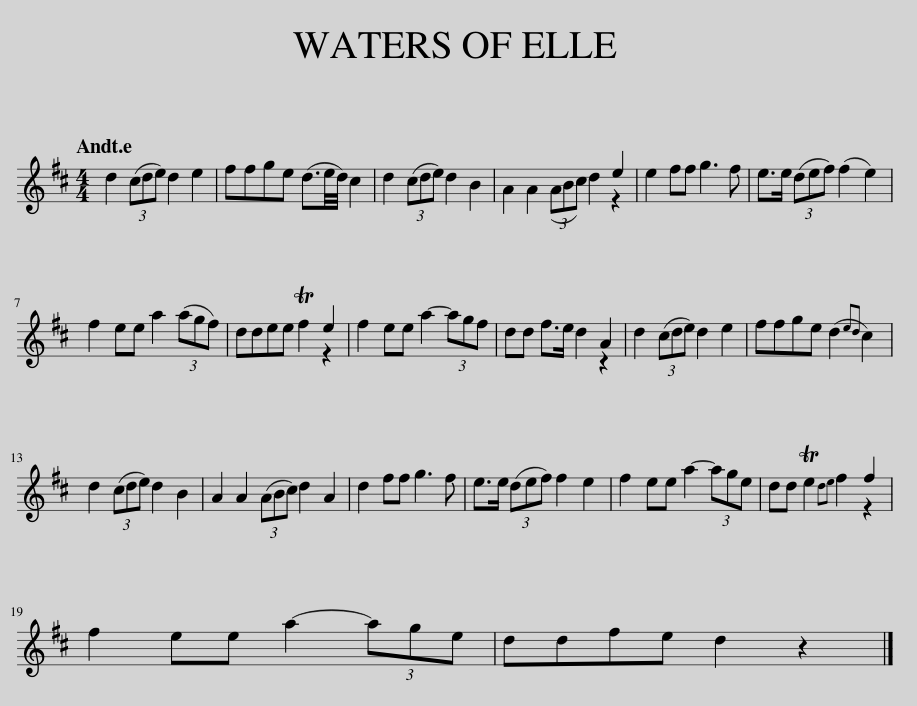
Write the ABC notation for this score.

X:1
%%score ( 1 2 )
L:1/8
Q:1/4=120
M:4/4
I:linebreak $
K:D
V:1 treble
V:2 treble
V:1
 d2 (3(cde) d2 e2 | ffge (d3/2e/4d/4) c2 | d2 (3(cde) d2 B2 | x8 e2 | e2 ff g3 f | %5
 e>e (3(def) (f2 e2) |$ f2 ee a2 (3(agf) | x6 e2 | f2 ee a2- (3agf | x6 A2 | %10
 d2 (3(cde) d2 e2 | ffge (d2{ed} c2) |$ d2 (3(cde) d2 B2 | A2 A2 (3(ABc) d2 A2 | d2 ff g3 f | %15
 e>e (3(def) f2 e2 | f2 ee a2- (3age | x6 f2 |$ f2 ee a2- (3age | ddfe d2 z2 |] %20
V:2
 x8 | x8 | x8 | A2 A2 (3(ABc) d2 z2 | x8 | %5
 x8 |$ x8 | ddee Tf2 z2 | x8 | dd f>e d2 z2 | %10
 x8 | x8 |$ x8 | x10 | x8 | %15
 x8 | x8 | dd Te2{de} f2 z2 |$ x8 | x8 |] %20
